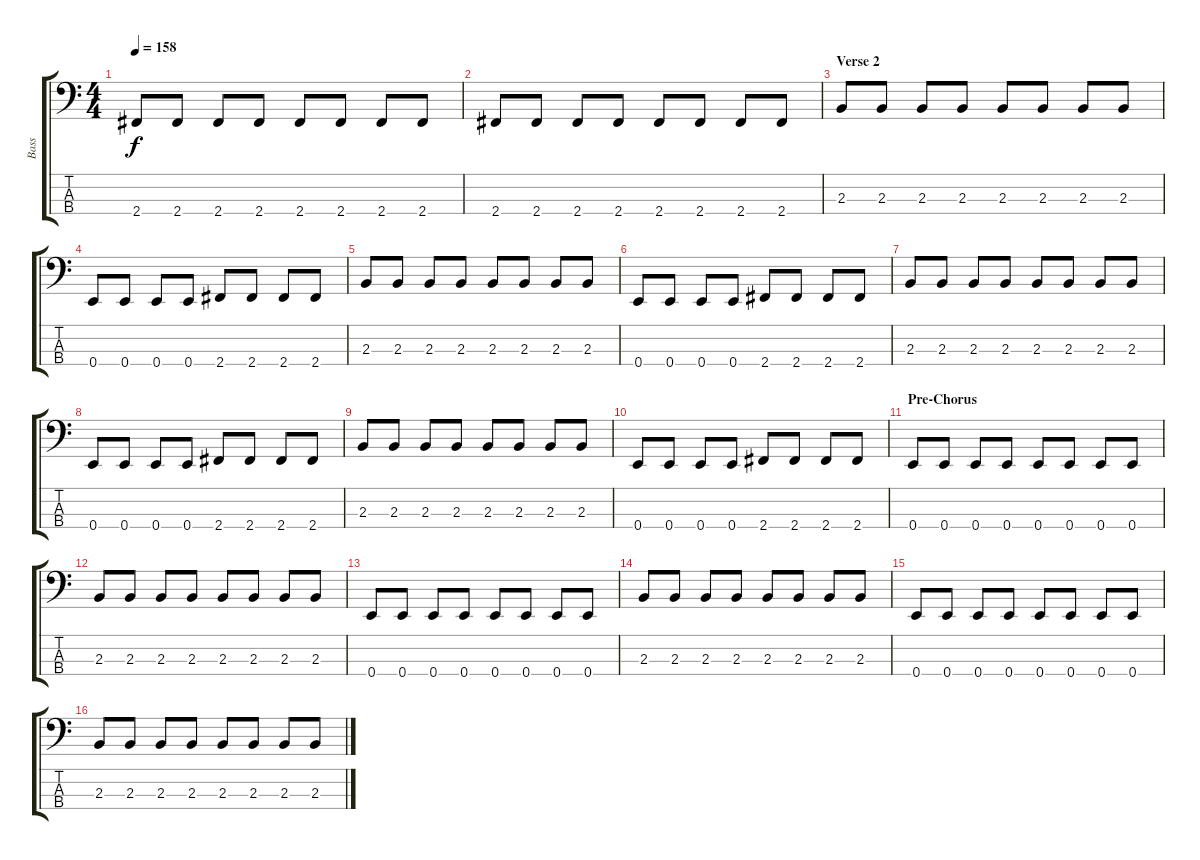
\track ("Bass" "Bass") {instrument electricbasspick}
\staff {score tabs}
\tuning (G2 D2 A1 E1) {hide}
\ts (4 4)
\tempo 158
\clef f4
\ks c
2.4.8{dy f} 2.4.8 2.4.8 2.4.8 2.4.8 2.4.8 2.4.8 2.4.8 |
2.4.8 2.4.8 2.4.8 2.4.8 2.4.8 2.4.8 2.4.8 2.4.8 |
\section ("" "Verse 2")
2.3.8 2.3.8 2.3.8 2.3.8 2.3.8 2.3.8 2.3.8 2.3.8 |
0.4.8 0.4.8 0.4.8 0.4.8 2.4.8 2.4.8 2.4.8 2.4.8 |
2.3.8 2.3.8 2.3.8 2.3.8 2.3.8 2.3.8 2.3.8 2.3.8 |
0.4.8 0.4.8 0.4.8 0.4.8 2.4.8 2.4.8 2.4.8 2.4.8 |
2.3.8 2.3.8 2.3.8 2.3.8 2.3.8 2.3.8 2.3.8 2.3.8 |
0.4.8 0.4.8 0.4.8 0.4.8 2.4.8 2.4.8 2.4.8 2.4.8 |
2.3.8 2.3.8 2.3.8 2.3.8 2.3.8 2.3.8 2.3.8 2.3.8 |
0.4.8 0.4.8 0.4.8 0.4.8 2.4.8 2.4.8 2.4.8 2.4.8 |
\section ("" "Pre-Chorus")
0.4.8 0.4.8 0.4.8 0.4.8 0.4.8 0.4.8 0.4.8 0.4.8 |
2.3.8 2.3.8 2.3.8 2.3.8 2.3.8 2.3.8 2.3.8 2.3.8 |
0.4.8 0.4.8 0.4.8 0.4.8 0.4.8 0.4.8 0.4.8 0.4.8 |
2.3.8 2.3.8 2.3.8 2.3.8 2.3.8 2.3.8 2.3.8 2.3.8 |
0.4.8 0.4.8 0.4.8 0.4.8 0.4.8 0.4.8 0.4.8 0.4.8 |
2.3.8 2.3.8 2.3.8 2.3.8 2.3.8 2.3.8 2.3.8 2.3.8
